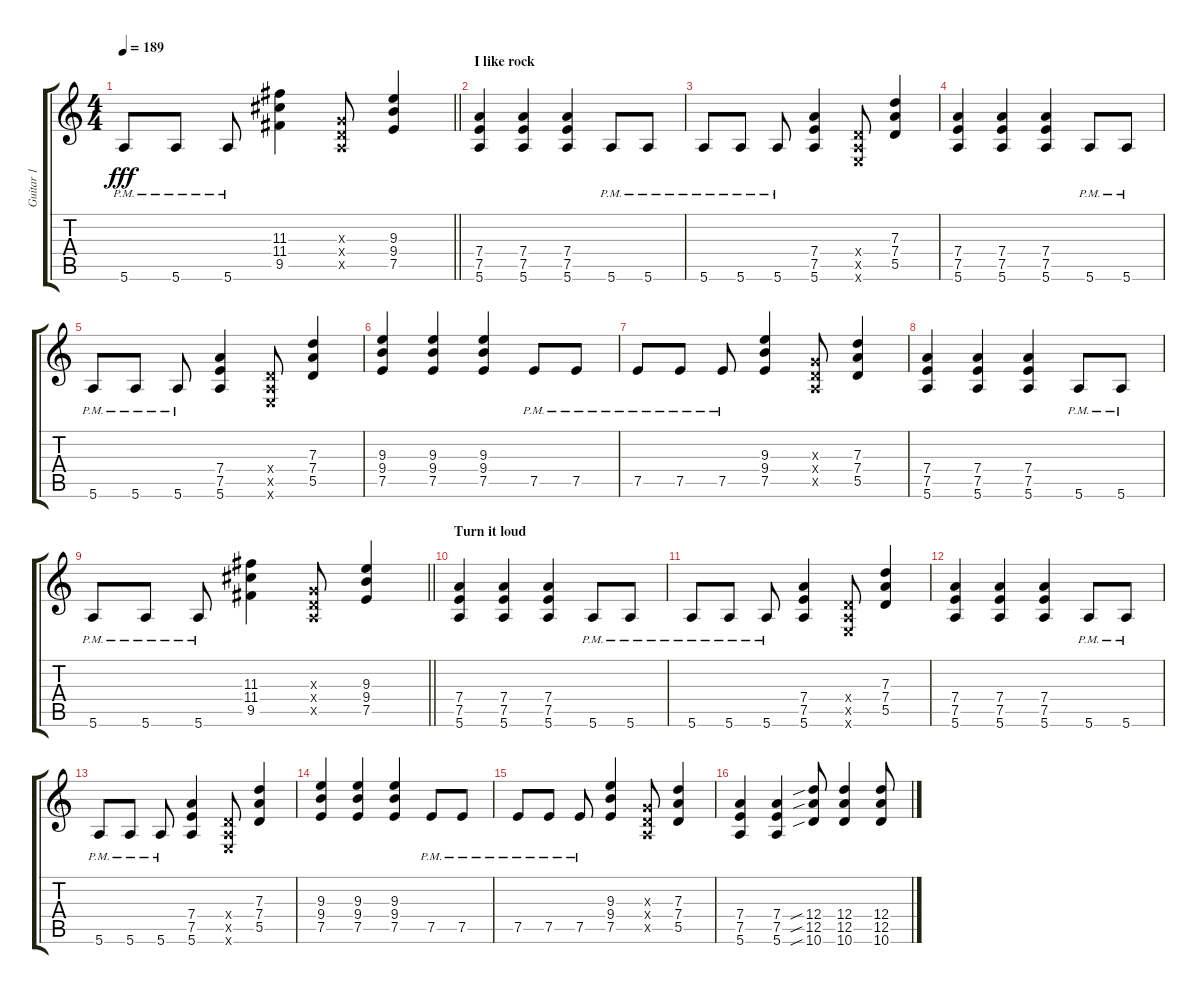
\track ("Guitar 1" "Guitar 1") {instrument distortionguitar}
\staff {score tabs}
\tuning (E4 B3 G3 D3 A2 E2) {hide}
\ts (4 4)
\tempo 189
\clef g2
\barLineRight lightlight
\ks c
5.6{pm}.8{dy fff} 5.6{pm}.8 5.6{pm}.8 (11.3 11.4 9.5).4 (0.3{x} 0.4{x} 0.5{x}).8 (9.3 9.4 7.5).4 |
\section ("" "I like rock")
(7.4 7.5 5.6).4{volume 10} (7.4 7.5 5.6).4 (7.4 7.5 5.6).4 5.6{pm}.8 5.6{pm}.8 |
5.6{pm}.8 5.6{pm}.8 5.6{pm}.8 (7.4 7.5 5.6).4 (0.4{x} 0.5{x} 0.6{x}).8 (7.3 7.4 5.5).4 |
(7.4 7.5 5.6).4 (7.4 7.5 5.6).4 (7.4 7.5 5.6).4 5.6{pm}.8 5.6{pm}.8 |
5.6{pm}.8 5.6{pm}.8 5.6{pm}.8 (7.4 7.5 5.6).4 (0.4{x} 0.5{x} 0.6{x}).8 (7.3 7.4 5.5).4 |
(9.3 9.4 7.5).4 (9.3 9.4 7.5).4 (9.3 9.4 7.5).4 7.5{pm}.8 7.5{pm}.8 |
7.5{pm}.8 7.5{pm}.8 7.5{pm}.8 (9.3 9.4 7.5).4 (0.3{x} 0.4{x} 0.5{x}).8 (7.3 7.4 5.5).4 |
(7.4 7.5 5.6).4 (7.4 7.5 5.6).4 (7.4 7.5 5.6).4 5.6{pm}.8 5.6{pm}.8 |
\barLineRight lightlight
5.6{pm}.8 5.6{pm}.8 5.6{pm}.8 (11.3 11.4 9.5).4 (0.3{x} 0.4{x} 0.5{x}).8 (9.3 9.4 7.5).4 |
\section ("" "Turn it loud")
(7.4 7.5 5.6).4 (7.4 7.5 5.6).4 (7.4 7.5 5.6).4 5.6{pm}.8 5.6{pm}.8 |
5.6{pm}.8 5.6{pm}.8 5.6{pm}.8 (7.4 7.5 5.6).4 (0.4{x} 0.5{x} 0.6{x}).8 (7.3 7.4 5.5).4 |
(7.4 7.5 5.6).4 (7.4 7.5 5.6).4 (7.4 7.5 5.6).4 5.6{pm}.8 5.6{pm}.8 |
5.6{pm}.8 5.6{pm}.8 5.6{pm}.8 (7.4 7.5 5.6).4 (0.4{x} 0.5{x} 0.6{x}).8 (7.3 7.4 5.5).4 |
(9.3 9.4 7.5).4 (9.3 9.4 7.5).4 (9.3 9.4 7.5).4 7.5{pm}.8 7.5{pm}.8 |
7.5{pm}.8 7.5{pm}.8 7.5{pm}.8 (9.3 9.4 7.5).4 (0.3{x} 0.4{x} 0.5{x}).8 (7.3 7.4 5.5).4 |
(7.4 7.5 5.6).4 (7.4 7.5 5.6).4 (12.4{sib} 12.5{sib} 10.6{sib}).8 (12.4 12.5 10.6).4 (12.4 12.5 10.6).8
